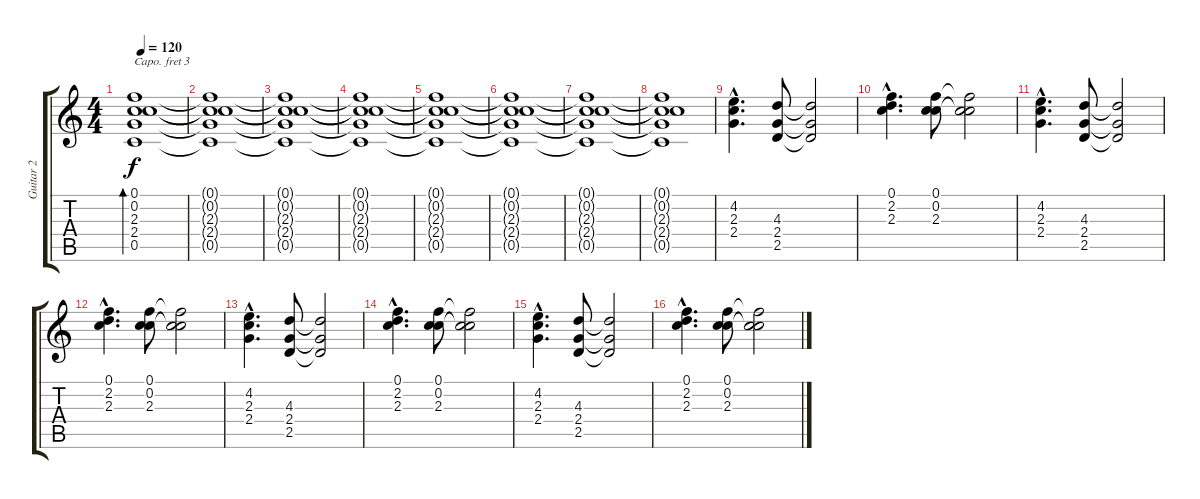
\track ("Guitar 2" "Guitar 2") {instrument electricguitarjazz}
\staff {score tabs}
\capo 3
\tuning (D4 A3 G3 D3 A2 E2) {hide}
\ts (4 4)
\tempo 120
\clef g2
\ks c
(0.1 0.2 2.3 2.4 0.5).1{bd 60 dy f} |
(0.1{t} 0.2{t} 2.3{t} 2.4{t} 0.5{t}).1 |
(0.1{t} 0.2{t} 2.3{t} 2.4{t} 0.5{t}).1 |
(0.1{t} 0.2{t} 2.3{t} 2.4{t} 0.5{t}).1 |
(0.1{t} 0.2{t} 2.3{t} 2.4{t} 0.5{t}).1 |
(0.1{t} 0.2{t} 2.3{t} 2.4{t} 0.5{t}).1 |
(0.1{t} 0.2{t} 2.3{t} 2.4{t} 0.5{t}).1 |
(0.1{t} 0.2{t} 2.3{t} 2.4{t} 0.5{t}).1 |
(4.2{hac} 2.3{hac} 2.4{hac}).4{d} (4.3 2.4 2.5).8 (4.3{t} 2.4{t} 2.5{t}).2 |
(0.1{hac} 2.2{hac} 2.3{hac}).4{d} (0.1 0.2 2.3).8 (0.1{t} 0.2{t} 2.3{t}).2 |
(4.2{hac} 2.3{hac} 2.4{hac}).4{d} (4.3 2.4 2.5).8 (4.3{t} 2.4{t} 2.5{t}).2 |
(0.1{hac} 2.2{hac} 2.3{hac}).4{d} (0.1 0.2 2.3).8 (0.1{t} 0.2{t} 2.3{t}).2 |
(4.2{hac} 2.3{hac} 2.4{hac}).4{d} (4.3 2.4 2.5).8 (4.3{t} 2.4{t} 2.5{t}).2 |
(0.1{hac} 2.2{hac} 2.3{hac}).4{d} (0.1 0.2 2.3).8 (0.1{t} 0.2{t} 2.3{t}).2 |
(4.2{hac} 2.3{hac} 2.4{hac}).4{d} (4.3 2.4 2.5).8 (4.3{t} 2.4{t} 2.5{t}).2 |
(0.1{hac} 2.2{hac} 2.3{hac}).4{d} (0.1 0.2 2.3).8 (0.1{t} 0.2{t} 2.3{t}).2
